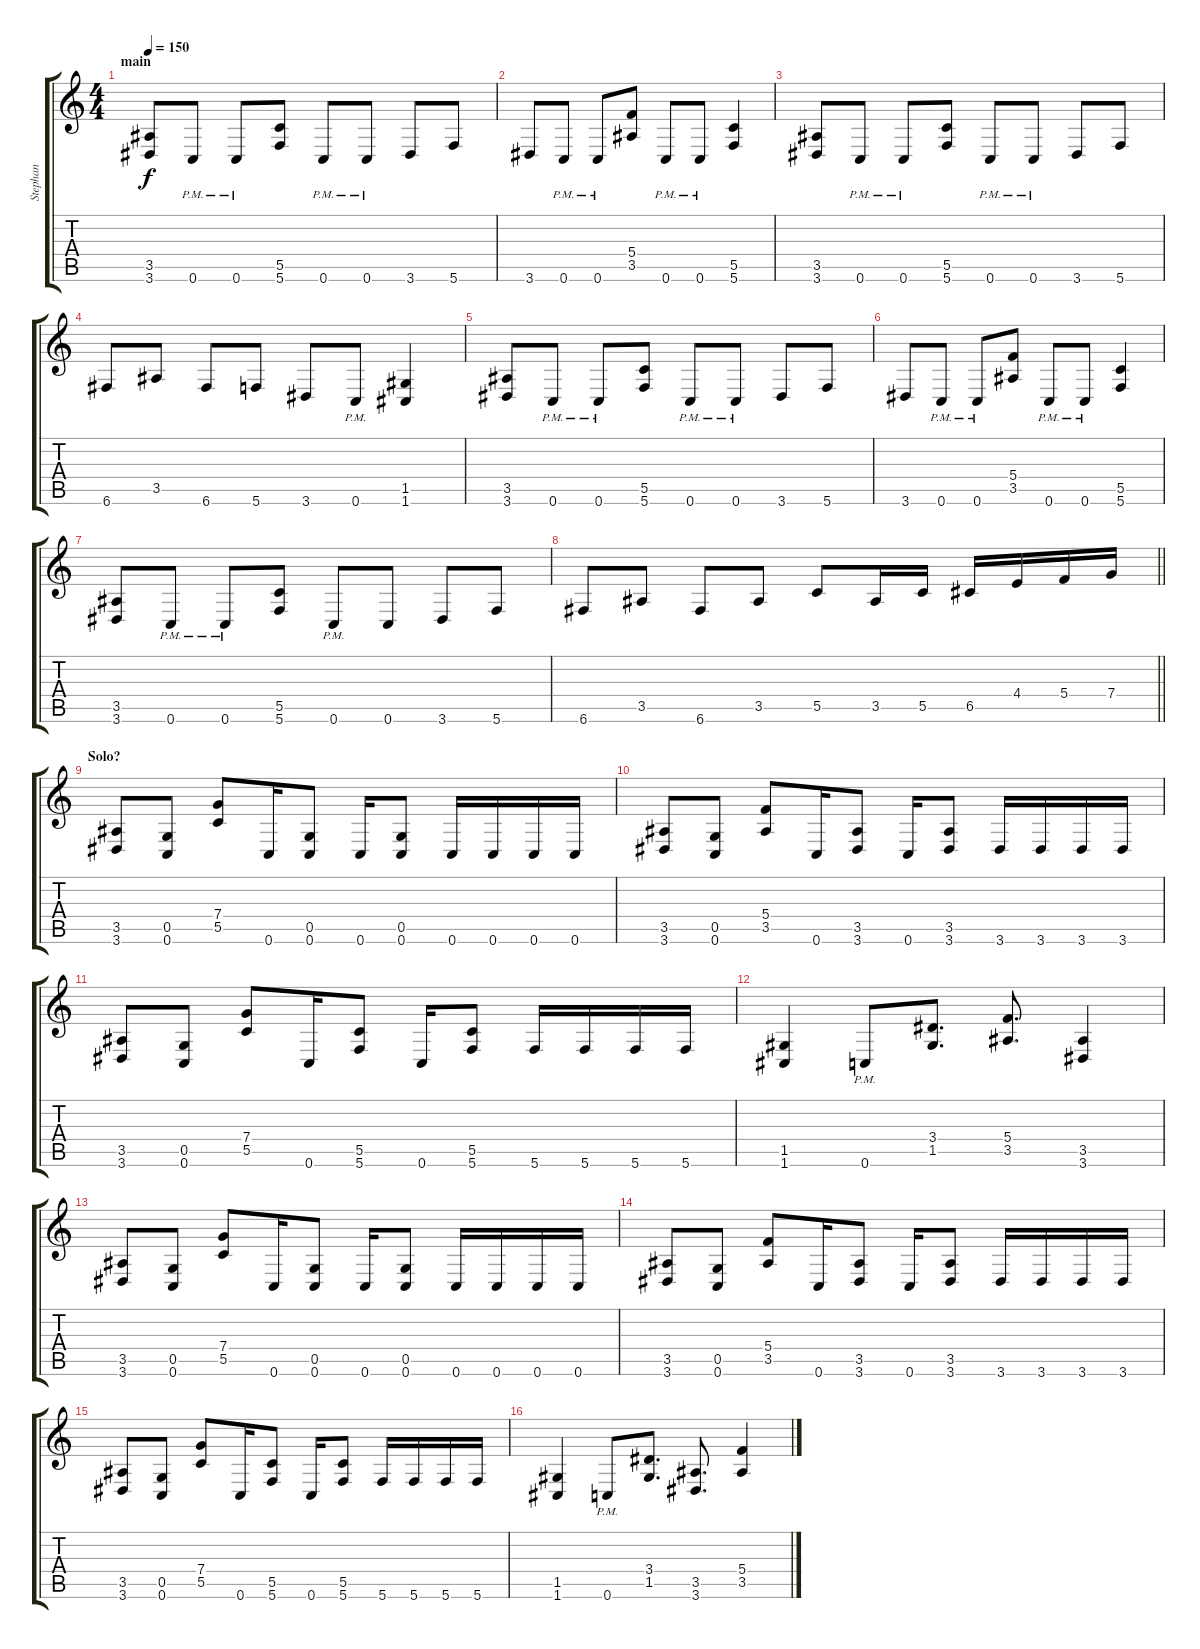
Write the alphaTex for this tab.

\track ("Stephan" "Stephan") {instrument distortionguitar}
\staff {score tabs}
\tuning (D4 A3 F3 C3 G2 C2) {hide}
\ts (4 4)
\section ("" "main")
\tempo 150
\clef g2
\ks c
(3.5 3.6).8{dy f} 0.6{pm}.8 0.6{pm}.8 (5.5 5.6).8 0.6{pm}.8 0.6{pm}.8 3.6.8 5.6.8 |
3.6.8 0.6{pm}.8 0.6{pm}.8 (5.4 3.5).8 0.6{pm}.8 0.6{pm}.8 (5.5 5.6).4 |
(3.5 3.6).8 0.6{pm}.8 0.6{pm}.8 (5.5 5.6).8 0.6{pm}.8 0.6{pm}.8 3.6.8 5.6.8 |
6.6.8 3.5.8 6.6.8 5.6.8 3.6.8 0.6{pm}.8 (1.5 1.6).4 |
(3.5 3.6).8 0.6{pm}.8 0.6{pm}.8 (5.5 5.6).8 0.6{pm}.8 0.6{pm}.8 3.6.8 5.6.8 |
3.6.8 0.6{pm}.8 0.6{pm}.8 (5.4 3.5).8 0.6{pm}.8 0.6{pm}.8 (5.5 5.6).4 |
(3.5 3.6).8 0.6{pm}.8 0.6{pm}.8 (5.5 5.6).8 0.6{pm}.8 0.6.8 3.6.8 5.6.8 |
\barLineRight lightlight
6.6.8 3.5.8 6.6.8 3.5.8 5.5.8 3.5.16 5.5.16 6.5.16 4.4.16 5.4.16 7.4.16 |
\section ("" "Solo?")
(3.5 3.6).8 (0.5 0.6).8 (7.4 5.5).8 0.6.16 (0.5 0.6).8 0.6.16 (0.5 0.6).8 0.6.16 0.6.16 0.6.16 0.6.16 |
(3.5 3.6).8 (0.5 0.6).8 (5.4 3.5).8 0.6.16 (3.5 3.6).8 0.6.16 (3.5 3.6).8 3.6.16 3.6.16 3.6.16 3.6.16 |
(3.5 3.6).8 (0.5 0.6).8 (7.4 5.5).8 0.6.16 (5.5 5.6).8 0.6.16 (5.5 5.6).8 5.6.16 5.6.16 5.6.16 5.6.16 |
(1.5 1.6).4 0.6{pm}.8 (3.4 1.5).8{d} (5.4 3.5).8{d} (3.5 3.6).4 |
(3.5 3.6).8 (0.5 0.6).8 (7.4 5.5).8 0.6.16 (0.5 0.6).8 0.6.16 (0.5 0.6).8 0.6.16 0.6.16 0.6.16 0.6.16 |
(3.5 3.6).8 (0.5 0.6).8 (5.4 3.5).8 0.6.16 (3.5 3.6).8 0.6.16 (3.5 3.6).8 3.6.16 3.6.16 3.6.16 3.6.16 |
(3.5 3.6).8 (0.5 0.6).8 (7.4 5.5).8 0.6.16 (5.5 5.6).8 0.6.16 (5.5 5.6).8 5.6.16 5.6.16 5.6.16 5.6.16 |
(1.5 1.6).4 0.6{pm}.8 (3.4 1.5).8{d} (3.5 3.6).8{d} (5.4 3.5).4
